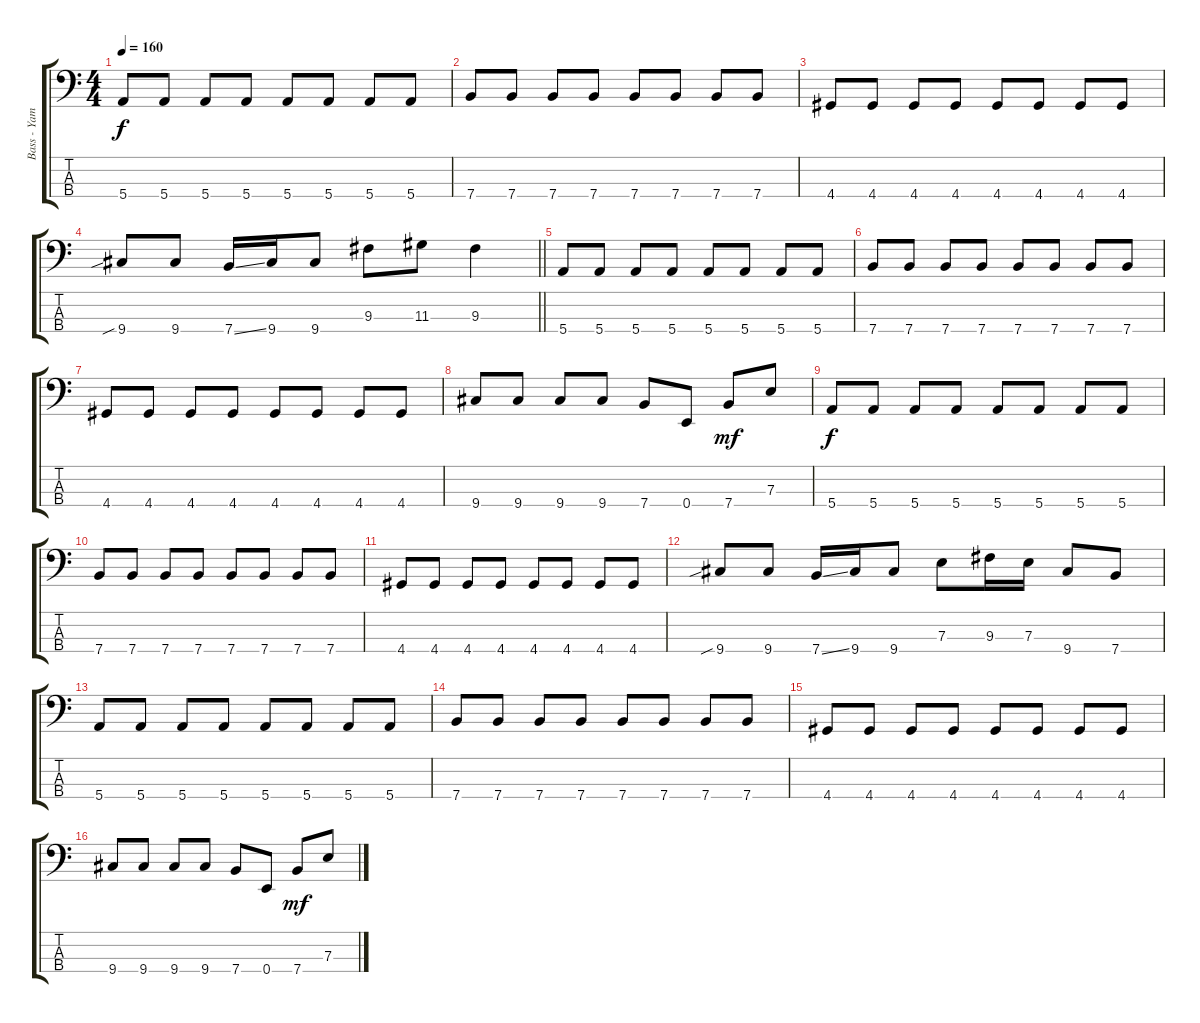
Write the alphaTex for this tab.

\track ("Bass - Yamada" "Bass - Yam") {instrument electricbasspick}
\staff {score tabs}
\tuning (G2 D2 A1 E1) {hide}
\ts (4 4)
\tempo 160
\clef f4
\ks c
5.4.8{dy f} 5.4.8 5.4.8 5.4.8 5.4.8 5.4.8 5.4.8 5.4.8 |
7.4.8 7.4.8 7.4.8 7.4.8 7.4.8 7.4.8 7.4.8 7.4.8 |
4.4.8 4.4.8 4.4.8 4.4.8 4.4.8 4.4.8 4.4.8 4.4.8 |
\barLineRight lightlight
9.4{sib}.8 9.4.8 7.4{ss}.16 9.4.16 9.4.8 9.3.8 11.3.8 9.3.4 |
5.4.8 5.4.8 5.4.8 5.4.8 5.4.8 5.4.8 5.4.8 5.4.8 |
7.4.8 7.4.8 7.4.8 7.4.8 7.4.8 7.4.8 7.4.8 7.4.8 |
4.4.8 4.4.8 4.4.8 4.4.8 4.4.8 4.4.8 4.4.8 4.4.8 |
9.4.8 9.4.8 9.4.8 9.4.8 7.4.8 0.4.8 7.4.8{dy mf} 7.3.8 |
5.4.8{dy f} 5.4.8 5.4.8 5.4.8 5.4.8 5.4.8 5.4.8 5.4.8 |
7.4.8 7.4.8 7.4.8 7.4.8 7.4.8 7.4.8 7.4.8 7.4.8 |
4.4.8 4.4.8 4.4.8 4.4.8 4.4.8 4.4.8 4.4.8 4.4.8 |
9.4{sib}.8 9.4.8 7.4{ss}.16 9.4.16 9.4.8 7.3.8 9.3.16 7.3.16 9.4.8 7.4.8 |
5.4.8 5.4.8 5.4.8 5.4.8 5.4.8 5.4.8 5.4.8 5.4.8 |
7.4.8 7.4.8 7.4.8 7.4.8 7.4.8 7.4.8 7.4.8 7.4.8 |
4.4.8 4.4.8 4.4.8 4.4.8 4.4.8 4.4.8 4.4.8 4.4.8 |
9.4.8 9.4.8 9.4.8 9.4.8 7.4.8 0.4.8 7.4.8{dy mf} 7.3.8
